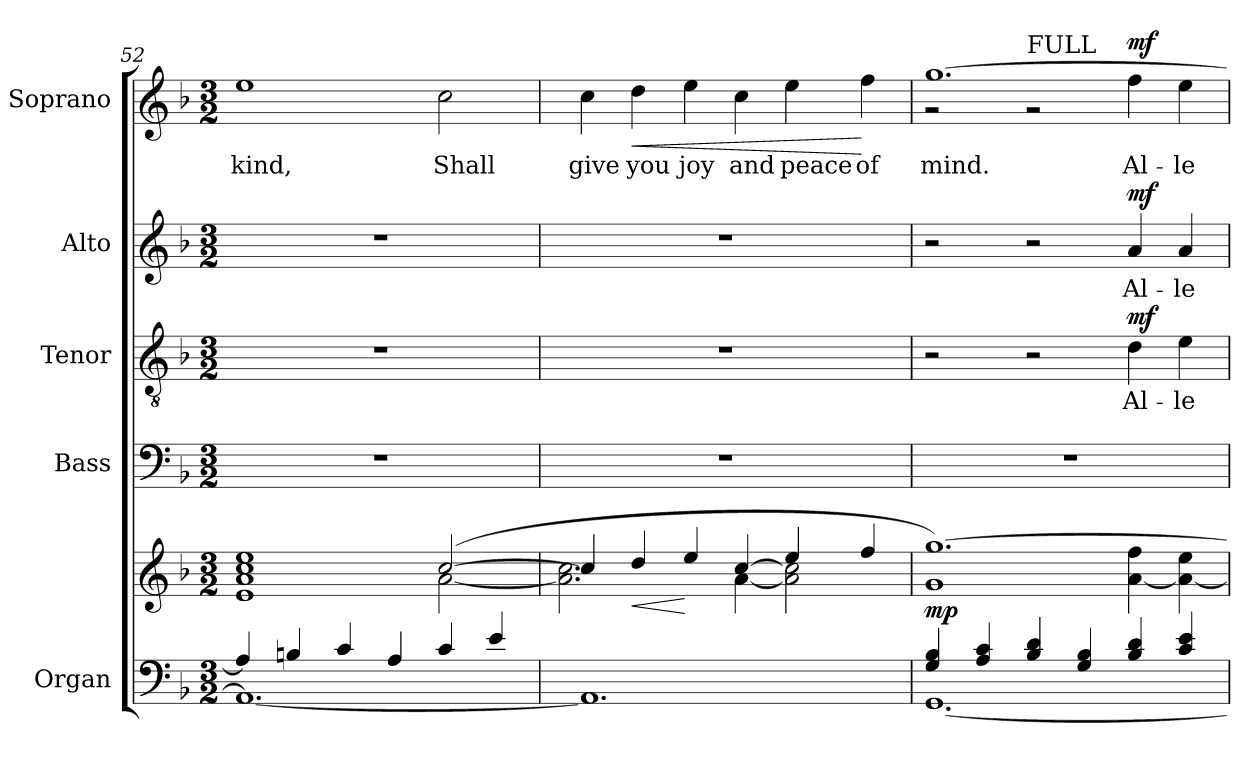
**kern	**kern	**dynam	**kern	**kern	**text	**dynam	**kern	**text	**dynam	**kern	**text	**dynam
*part5	*part5	*part5	*part4	*part3	*part3	*part3	*part2	*part2	*part2	*part1	*part1	*part1
*staff6	*staff5	*staff5/6	*staff4	*staff3	*staff3	*staff3	*staff2	*staff2	*staff2	*staff1	*staff1	*staff1
*I"Organ	*	*	*I"Bass	*I"Tenor	*	*	*I"Alto	*	*	*I"Soprano	*	*
*I'Org.	*	*	*I'B.	*I'T.	*	*	*I'A.	*	*	*I'S.	*	*
*clefF4	*clefG2	*	*clefF4	*clefGv2	*	*	*clefG2	*	*	*clefG2	*	*
*	*	*	*	*ITrd7c12	*	*	*	*	*	*	*	*
*k[b-]	*k[b-]	*	*k[b-]	*k[b-]	*	*	*k[b-]	*	*	*k[b-]	*	*
*F:	*F:	*	*F:	*F:	*	*	*F:	*	*	*F:	*	*
*M3/2	*M3/2	*	*M3/2	*M3/2	*	*	*M3/2	*	*	*M3/2	*	*
=52	=52	=52	=52	=52	=52	=52	=52	=52	=52	=52	=52	=52
*^	*^	*	*	*	*	*	*	*	*	*	*	*
!	!	!	!	!	!LO:N:vis=1	!LO:N:vis=1	!	!	!LO:N:vis=1	!	!	!	!	!
!	!	!	!	!	!	!	!	!	!	!	!	!	!LO:LY:b:color=#000000	!
4Ai/]	1.AAi_<	1ei 1ai 1cci 1eei	1ryy	.	1.r	1.r	.	.	1.r	.	.	1eei	kind,	.
4Bni/	.	.	.	.	.	.	.	.	.	.	.	.	.	.
4ci/	.	.	.	.	.	.	.	.	.	.	.	.	.	.
4Ai/	.	.	.	.	.	.	.	.	.	.	.	.	.	.
!	!	!	!	!	!	!	!	!	!	!	!	!	!LO:LY:b:color=#000000	!
4ci/	.	([>2cci/	[<2ai\	.	.	.	.	.	.	.	.	2cci\	Shall	.
4ei/	.	.	.	.	.	.	.	.	.	.	.	.	.	.
*v	*v	*	*	*	*	*	*	*	*	*	*	*	*	*
=53	=53	=53	=53	=53	=53	=53	=53	=53	=53	=53	=53	=53	=53
!	!	!	!	!LO:N:vis=1	!LO:N:vis=1	!	!	!LO:N:vis=1	!	!	!	!	!
!	!	!	!	!	!	!	!	!	!	!	!	!LO:LY:b:color=#000000	!
1.AAi]	4cci/]	2.ai\] 2.cci	.	1.r	1.r	.	.	1.r	.	.	4cci\	give	.
!	!	!	!LO:HP:b	!	!	!	!	!	!	!	!	!	!
!	!	!	!	!	!	!	!	!	!	!	!	!LO:LY:b:color=#000000	!LO:HP:b
.	4ddi/	.	<	.	.	.	.	.	.	.	4ddi\	you	<
!	!	!	!	!	!	!	!	!	!	!	!	!LO:LY:b:color=#000000	!
.	4eei/	.	[	.	.	.	.	.	.	.	4eei\	joy	.
!	!	!	!	!	!	!	!	!	!	!	!	!LO:LY:b:color=#000000	!
.	[>4cci/	[<4ai\	.	.	.	.	.	.	.	.	4cci\	and	.
!	!	!	!	!	!	!	!	!	!	!	!	!LO:LY:b:color=#000000	!
.	4eei/	2ai\] 2cci]	.	.	.	.	.	.	.	.	4eei\	peace	.
!	!	!	!	!	!	!	!	!	!	!	!	!LO:LY:b:color=#000000	!
.	4ffi/	.	.	.	.	.	.	.	.	.	4ffi\	of	[
=54	=54	=54	=54	=54	=54	=54	=54	=54	=54	=54	=54	=54	=54
*^	*	*	*	*	*	*	*	*	*	*	*	*	*
!	!	!	!	!	!LO:N:vis=1	!	!	!	!	!	!	!	!	!
!	!	!	!	!	!	!	!	!	!	!	!	!	!LO:LY:a:color=#000000	!
*	*	*	*	*	*	*	*	*	*	*	*	*^	*	*
4Gi/ 4B-i	[<1.GGi	[>1.ggi)	1gi	mp	1.r	2r	.	.	2r	.	.	[>1.ggi	2r	mind.	.
4Ai/ 4ci	.	.	.	.	.	.	.	.	.	.	.	.	.	.	.
!	!	!	!	!	!	!	!	!	!	!	!	!	!LO:TX:a:t=FULL	!	!
4B-i/ 4di	.	.	.	.	.	2r	.	.	2r	.	.	.	2r	.	.
4Gi/ 4B-i	.	.	.	.	.	.	.	.	.	.	.	.	.	.	.
!	!	!	!	!	!	!	!LO:LY:b:color=#000000	!	!	!	!	!	!	!	!
!	!	!	!	!	!	!	!	!	!	!LO:LY:b:color=#000000	!	!	!	!	!
!	!	!	!	!	!	!	!	!	!	!	!	!	!	!LO:LY:b:color=#000000	!
4B-i/ 4di	.	.	[<4ai\ 4ffi	.	.	4Di\	Al-	mf	4ai/	Al-	mf	.	4ffi\	Al-	mf
!	!	!	!	!	!	!	!LO:LY:b:color=#000000	!	!	!	!	!	!	!	!
!	!	!	!	!	!	!	!	!	!	!LO:LY:b:color=#000000	!	!	!	!	!
!	!	!	!	!	!	!	!	!	!	!	!	!	!	!LO:LY:b:color=#000000	!
4ci/ 4ei	.	.	4ai\_< 4eei	.	.	4Ei\	-le-	.	4ai/	-le-	.	.	4eei\	-le-	.
*v	*v	*	*	*	*	*	*	*	*	*	*	*v	*v	*	*
*	*v	*v	*	*	*	*	*	*	*	*	*	*	*
=	=	=	=	=	=	=	=	=	=	=	=	=
*-	*-	*-	*-	*-	*-	*-	*-	*-	*-	*-	*-	*-
